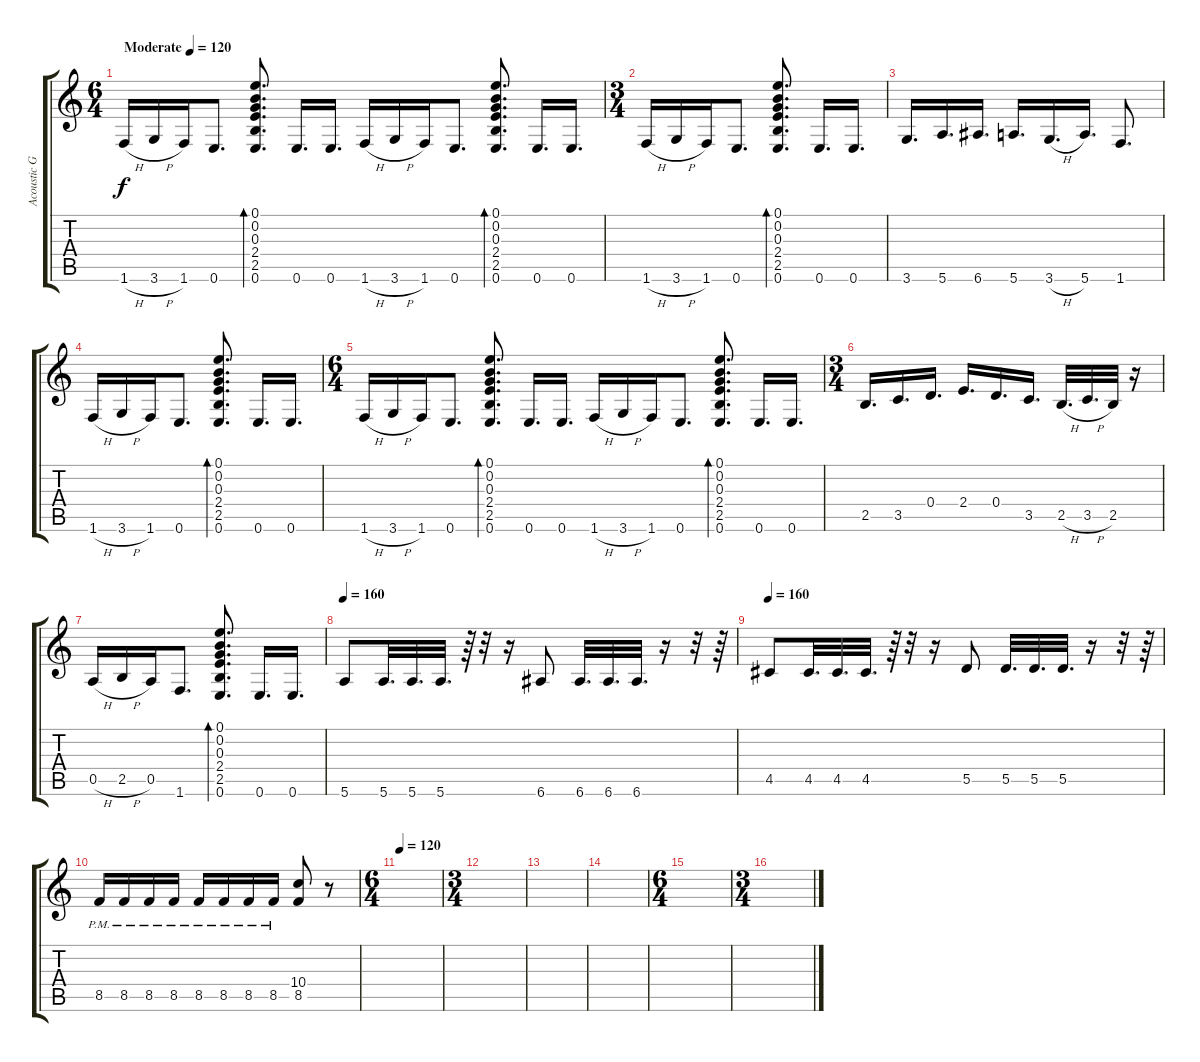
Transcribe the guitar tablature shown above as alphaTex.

\track ("Acoustic Guitar 1" "Acoustic G") {instrument acousticguitarsteel}
\staff {score tabs}
\tuning (E4 B3 G3 D3 A2 E2) {hide}
\ts (6 4)
\tempo (120 "Moderate")
\clef g2
\ks c
1.6{h}.16{dy f instrument acousticguitarsteel} 3.6{h}.16 1.6.16 0.6.8{d} (0.1 0.2 0.3 2.4 2.5 0.6).8{d bd 30} 0.6.16{d} 0.6.16{d} 1.6{h}.16 3.6{h}.16 1.6.16 0.6.8{d} (0.1 0.2 0.3 2.4 2.5 0.6).8{d bd 30} 0.6.16{d} 0.6.16{d} |
\ts (3 4)
1.6{h}.16 3.6{h}.16 1.6.16 0.6.8{d} (0.1 0.2 0.3 2.4 2.5 0.6).8{d bd 30} 0.6.16{d} 0.6.16{d} |
3.6.16{d} 5.6.16{d} 6.6.16{d} 5.6.16{d} 3.6{h}.16{d} 5.6.16{d} 1.6.8{d} |
1.6{h}.16 3.6{h}.16 1.6.16 0.6.8{d} (0.1 0.2 0.3 2.4 2.5 0.6).8{d bd 30} 0.6.16{d} 0.6.16{d} |
\ts (6 4)
1.6{h}.16 3.6{h}.16 1.6.16 0.6.8{d} (0.1 0.2 0.3 2.4 2.5 0.6).8{d bd 30} 0.6.16{d} 0.6.16{d} 1.6{h}.16 3.6{h}.16 1.6.16 0.6.8{d} (0.1 0.2 0.3 2.4 2.5 0.6).8{d bd 30} 0.6.16{d} 0.6.16{d} |
\ts (3 4)
2.5.16{d} 3.5.16{d} 0.4.16{d} 2.4.16{d} 0.4.16{d} 3.5.16{d} 2.5{h}.32{d} 3.5{h}.32{d} 2.5.32 r.16 |
0.5{h}.16 2.5{h}.16 0.5.16 1.6.8{d} (0.1 0.2 0.3 2.4 2.5 0.6).8{d bd 30} 0.6.16{d} 0.6.16{d} |
\tempo 160
5.6.8 5.6.32{d} 5.6.32{d} 5.6.32{d} r.64 r.32 r.16 6.6.8 6.6.32{d} 6.6.32{d} 6.6.32{d} r.16 r.32 r.64 |
\tempo 160
4.5.8 4.5.32{d} 4.5.32{d} 4.5.32{d} r.64 r.32 r.16 5.5.8 5.5.32{d} 5.5.32{d} 5.5.32{d} r.16 r.32 r.64 |
8.5{pm}.16 8.5{pm}.16 8.5{pm}.16 8.5{pm}.16 8.5{pm}.16 8.5{pm}.16 8.5{pm}.16 8.5{pm}.16 (10.4 8.5).8 r.8 |
\ts (6 4)
\tempo 120
|
\ts (3 4)
|
|
|
\ts (6 4)
|
\ts (3 4)
